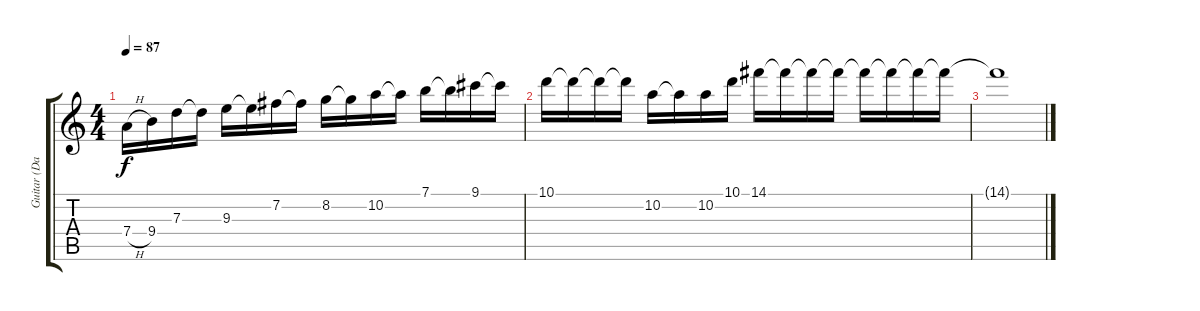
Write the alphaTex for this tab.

\track ("Guitar (Dan)" "Guitar (Da") {instrument overdrivenguitar}
\staff {score tabs}
\tuning (E4 B3 G3 D3 A2 E2) {hide}
\ts (4 4)
\tempo 87
\clef g2
\ks c
7.4{h}.16{dy f} 9.4.16 7.3.16 7.3{t}.16 9.3.16 9.3{t}.16 7.2.16 7.2{t}.16 8.2.16 8.2{t}.16 10.2.16 10.2{t}.16 7.1.16 7.1{t}.16 9.1.16 9.1{t}.16 |
10.1.16 10.1{t}.16 10.1{t}.16 10.1{t}.16 10.2.16 10.2{t}.16 10.2.16 10.1.16 14.1.16 14.1{t}.16 14.1{t}.16 14.1{t}.16 14.1{t}.16 14.1{t}.16 14.1{t}.16 14.1{t}.16 |
14.1{t}.1
